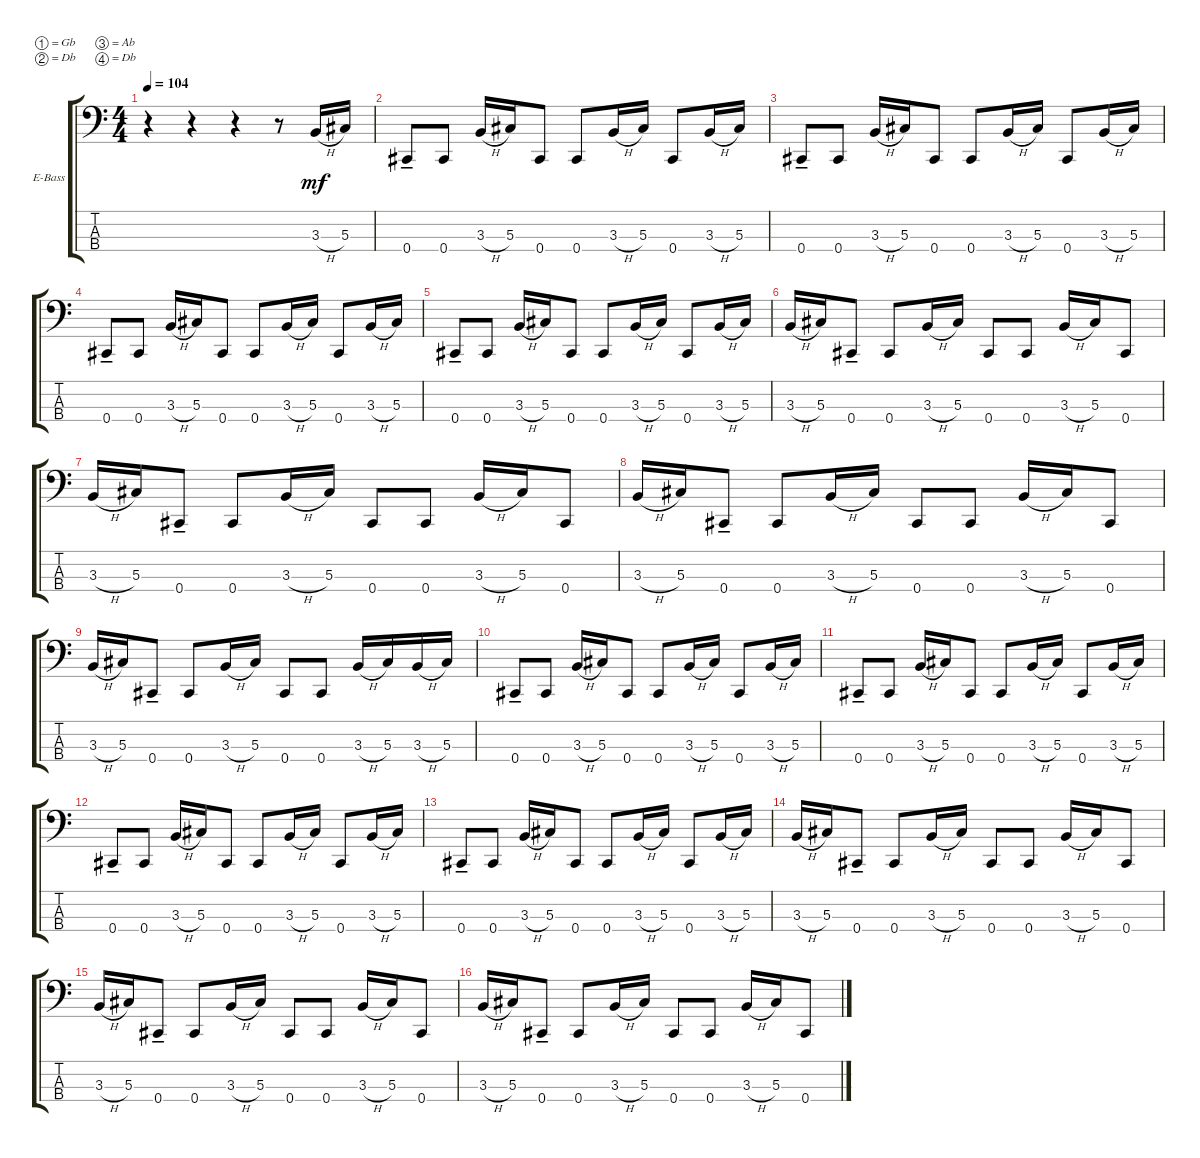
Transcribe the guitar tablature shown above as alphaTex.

\bracketExtendMode groupsimilarinstruments
\firstSystemTrackNameOrientation horizontal
\otherSystemsTrackNameOrientation horizontal
\track ("Electric Bass" "E-Bass") {instrument electricbassfinger}
\staff {score tabs}
\tuning (Gb2 Db2 Ab1 Db1)
\ts (4 4)
\tempo 104
\clef f4
\ks c
r.4{dy mf instrument electricbassfinger} r.4 r.4 r.8 3.3{h}.16 5.3.16 |
0.4{ten}.8 0.4.8 3.3{h}.16 5.3.16 0.4.8 0.4.8 3.3{h}.16 5.3.16 0.4.8 3.3{h}.16 5.3.16 |
0.4{ten}.8 0.4.8 3.3{h}.16 5.3.16 0.4.8 0.4.8 3.3{h}.16 5.3.16 0.4.8 3.3{h}.16 5.3.16 |
0.4{ten}.8 0.4.8 3.3{h}.16 5.3.16 0.4.8 0.4.8 3.3{h}.16 5.3.16 0.4.8 3.3{h}.16 5.3.16 |
0.4{ten}.8 0.4.8 3.3{h}.16 5.3.16 0.4.8 0.4.8 3.3{h}.16 5.3.16 0.4.8 3.3{h}.16 5.3.16 |
3.3{h}.16 5.3.16 0.4{ten}.8 0.4.8 3.3{h}.16 5.3.16 0.4.8 0.4.8 3.3{h}.16 5.3.16 0.4.8 |
3.3{h}.16 5.3.16 0.4{ten}.8 0.4.8 3.3{h}.16 5.3.16 0.4.8 0.4.8 3.3{h}.16 5.3.16 0.4.8 |
3.3{h}.16 5.3.16 0.4{ten}.8 0.4.8 3.3{h}.16 5.3.16 0.4.8 0.4.8 3.3{h}.16 5.3.16 0.4.8 |
3.3{h}.16 5.3.16 0.4{ten}.8 0.4.8 3.3{h}.16 5.3.16 0.4.8 0.4.8 3.3{h}.16 5.3.16 3.3{h}.16 5.3.16 |
0.4{ten}.8 0.4.8 3.3{h}.16 5.3.16 0.4.8 0.4.8 3.3{h}.16 5.3.16 0.4.8 3.3{h}.16 5.3.16 |
0.4{ten}.8 0.4.8 3.3{h}.16 5.3.16 0.4.8 0.4.8 3.3{h}.16 5.3.16 0.4.8 3.3{h}.16 5.3.16 |
0.4{ten}.8 0.4.8 3.3{h}.16 5.3.16 0.4.8 0.4.8 3.3{h}.16 5.3.16 0.4.8 3.3{h}.16 5.3.16 |
0.4{ten}.8 0.4.8 3.3{h}.16 5.3.16 0.4.8 0.4.8 3.3{h}.16 5.3.16 0.4.8 3.3{h}.16 5.3.16 |
3.3{h}.16 5.3.16 0.4{ten}.8 0.4.8 3.3{h}.16 5.3.16 0.4.8 0.4.8 3.3{h}.16 5.3.16 0.4.8 |
3.3{h}.16 5.3.16 0.4{ten}.8 0.4.8 3.3{h}.16 5.3.16 0.4.8 0.4.8 3.3{h}.16 5.3.16 0.4.8 |
3.3{h}.16 5.3.16 0.4{ten}.8 0.4.8 3.3{h}.16 5.3.16 0.4.8 0.4.8 3.3{h}.16 5.3.16 0.4.8
